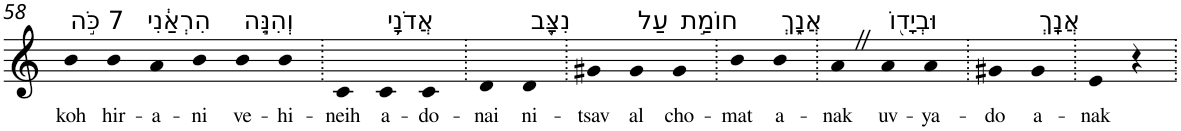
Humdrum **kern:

**kern	**text
*part1	*part1
*staff1	*staff1
*I"Piano	*
*I'Pno	*
!!LO:PB:g=z
*clefG2	*
*k[]	*
=58	=58
!LO:TX:a:t=7 כֹּ֣ה	!
!	!LO:LY:b
4b	koh
!LO:TX:a:t=הִרְאַ֔נִי	!
!	!LO:LY:b
4b	hir-
!	!LO:LY:b
4a	-a-
!	!LO:LY:b
4b	-ni
!LO:TX:a:t=וְהִנֵּ֧ה	!
!	!LO:LY:b
4b	ve-
!	!LO:LY:b
4b	-hi-
=59.	=59.
!	!LO:LY:b
4c	-neih
!LO:TX:a:t=אֲדֹנָ֛י	!
!	!LO:LY:b
4c	a-
!	!LO:LY:b
4c	-do-
=60.	=60.
!	!LO:LY:b
4d	-nai
!LO:TX:a:t=נִצָּ֖ב	!
!	!LO:LY:b
4d	ni-
=61.	=61.
!	!LO:LY:b
4g#X	-tsav
!LO:TX:a:t=עַל	!
!	!LO:LY:b
4g#	al
!LO:TX:a:t=חוֹמַ֣ת	!
!	!LO:LY:b
4g#	cho-
=62.	=62.
!	!LO:LY:b
4b	-mat
!LO:TX:a:t=אֲנָ֑ךְ	!
!	!LO:LY:b
4b	a-
=63.	=63.
!	!LO:LY:b
4aZ	-nak
!LO:TX:a:t=וּבְיָד֖וֹ	!
!	!LO:LY:b
4a	uv-
!	!LO:LY:b
4a	-ya-
=64.	=64.
!	!LO:LY:b
4g#X	-do
!LO:TX:a:t=אֲנָֽךְ	!
!	!LO:LY:b
4g#	a-
=65.	=65.
!	!LO:LY:b
4e	-nak
4r	.
=.	=.
*-	*-
